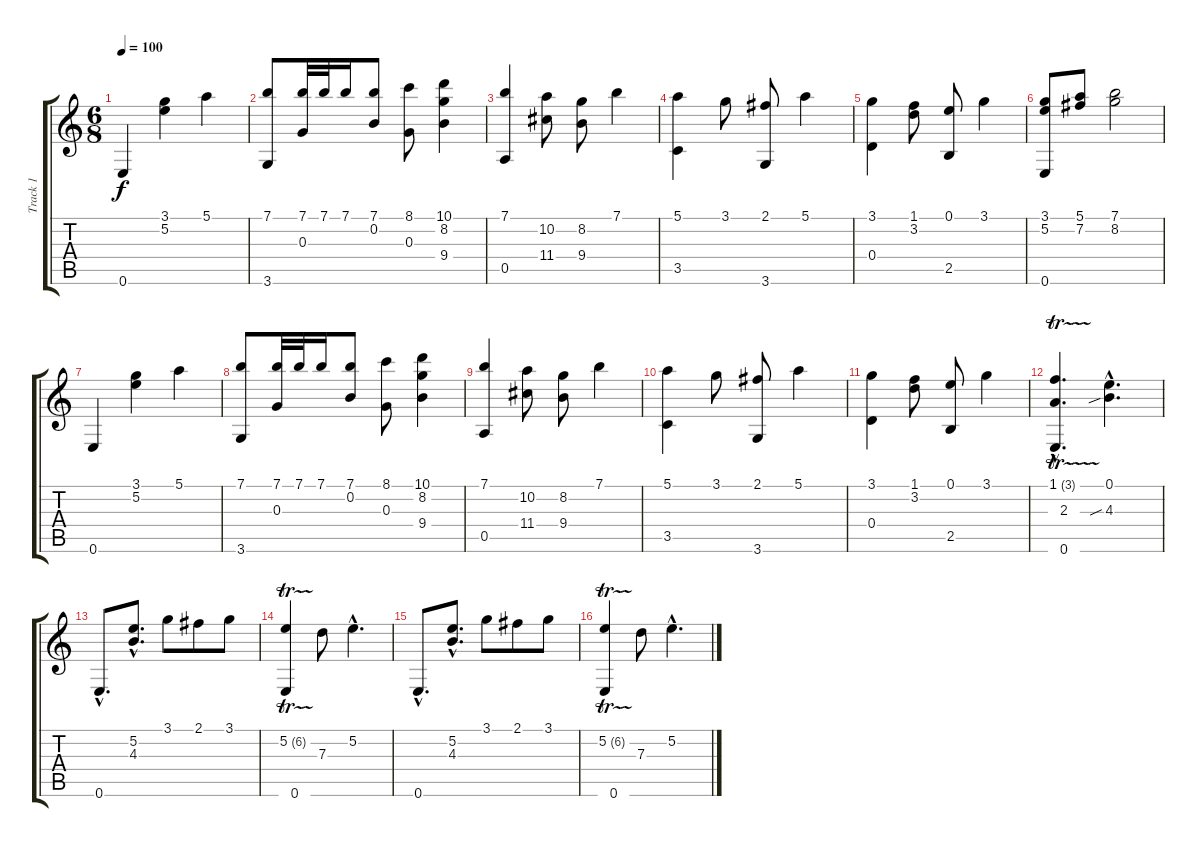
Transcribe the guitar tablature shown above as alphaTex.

\track ("Track 1" "Track 1") {instrument acousticguitarnylon}
\staff {score tabs}
\tuning (E4 B3 G3 D3 A2 E2) {hide}
\ts (6 8)
\tempo 100
\clef g2
\ks c
0.6.4{dy f} (3.1 5.2).4 5.1.4 |
(7.1 3.6).8 (7.1 0.3).32 7.1.32 7.1.16 (7.1 0.2).8 (8.1 0.3).8 (10.1 8.2 9.4).4 |
(7.1 0.5).4 (10.2 11.4).8 (8.2 9.4).8 7.1.4 |
(5.1 3.5).4 3.1.8 (2.1 3.6).8 5.1.4 |
(3.1 0.4).4 (1.1 3.2).8 (0.1 2.5).8 3.1.4 |
(3.1 5.2 0.6).8 (5.1 7.2).8 (7.1 8.2).2 |
0.6.4 (3.1 5.2).4 5.1.4 |
(7.1 3.6).8 (7.1 0.3).32 7.1.32 7.1.16 (7.1 0.2).8 (8.1 0.3).8 (10.1 8.2 9.4).4 |
(7.1 0.5).4 (10.2 11.4).8 (8.2 9.4).8 7.1.4 |
(5.1 3.5).4 3.1.8 (2.1 3.6).8 5.1.4 |
(3.1 0.4).4 (1.1 3.2).8 (0.1 2.5).8 3.1.4 |
(1.1{tr (3 16) hac} 2.3{hac} 0.6{hac}).4{d} (0.1{hac} 4.3{sib hac}).4{d} |
0.6{hac}.8{d} (5.2{hac} 4.3{hac}).8{d} 3.1.8 2.1.8 3.1.8 |
(5.2{tr (6 16)} 0.6).4 7.3.8 5.2{hac}.4{d} |
0.6{hac}.8{d} (5.2{hac} 4.3{hac}).8{d} 3.1.8 2.1.8 3.1.8 |
(5.2{tr (6 16)} 0.6).4 7.3.8 5.2{hac}.4{d}
